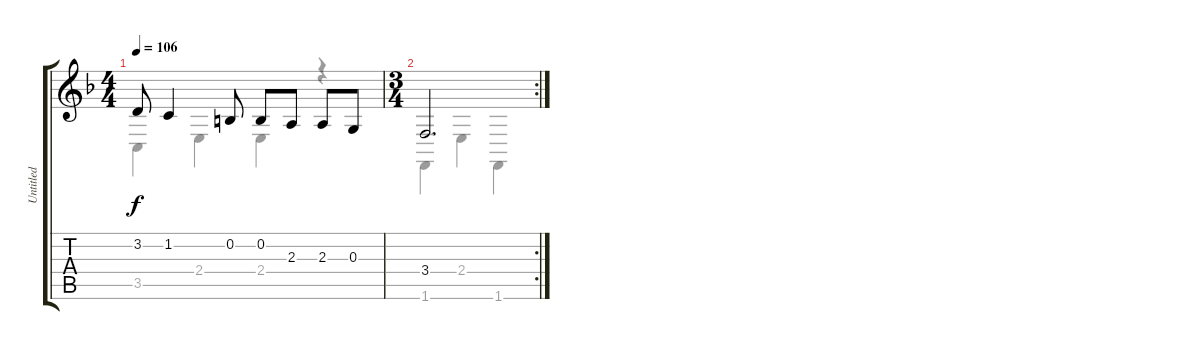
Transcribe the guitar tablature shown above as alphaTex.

\track ("Untitled" "Untitled") {instrument acousticgrandpiano}
\staff {score tabs}
\tuning (E4 B3 G3 D3 A2 E2) {hide}
\voice
\ts (4 4)
\tempo 106
\clef g2
\ks f
3.2.8{dy f} 1.2.4 0.2.8 0.2.8 2.3.8 2.3.8 0.3.8 |
\rc 2
\ts (3 4)
3.4.2{d}
\voice
\clef g2
\ottava regular
\simile none
\ks f
3.5.4{dy f} 2.4.4 2.4.4 r.4 |
1.6.4 2.4.4 1.6.4
